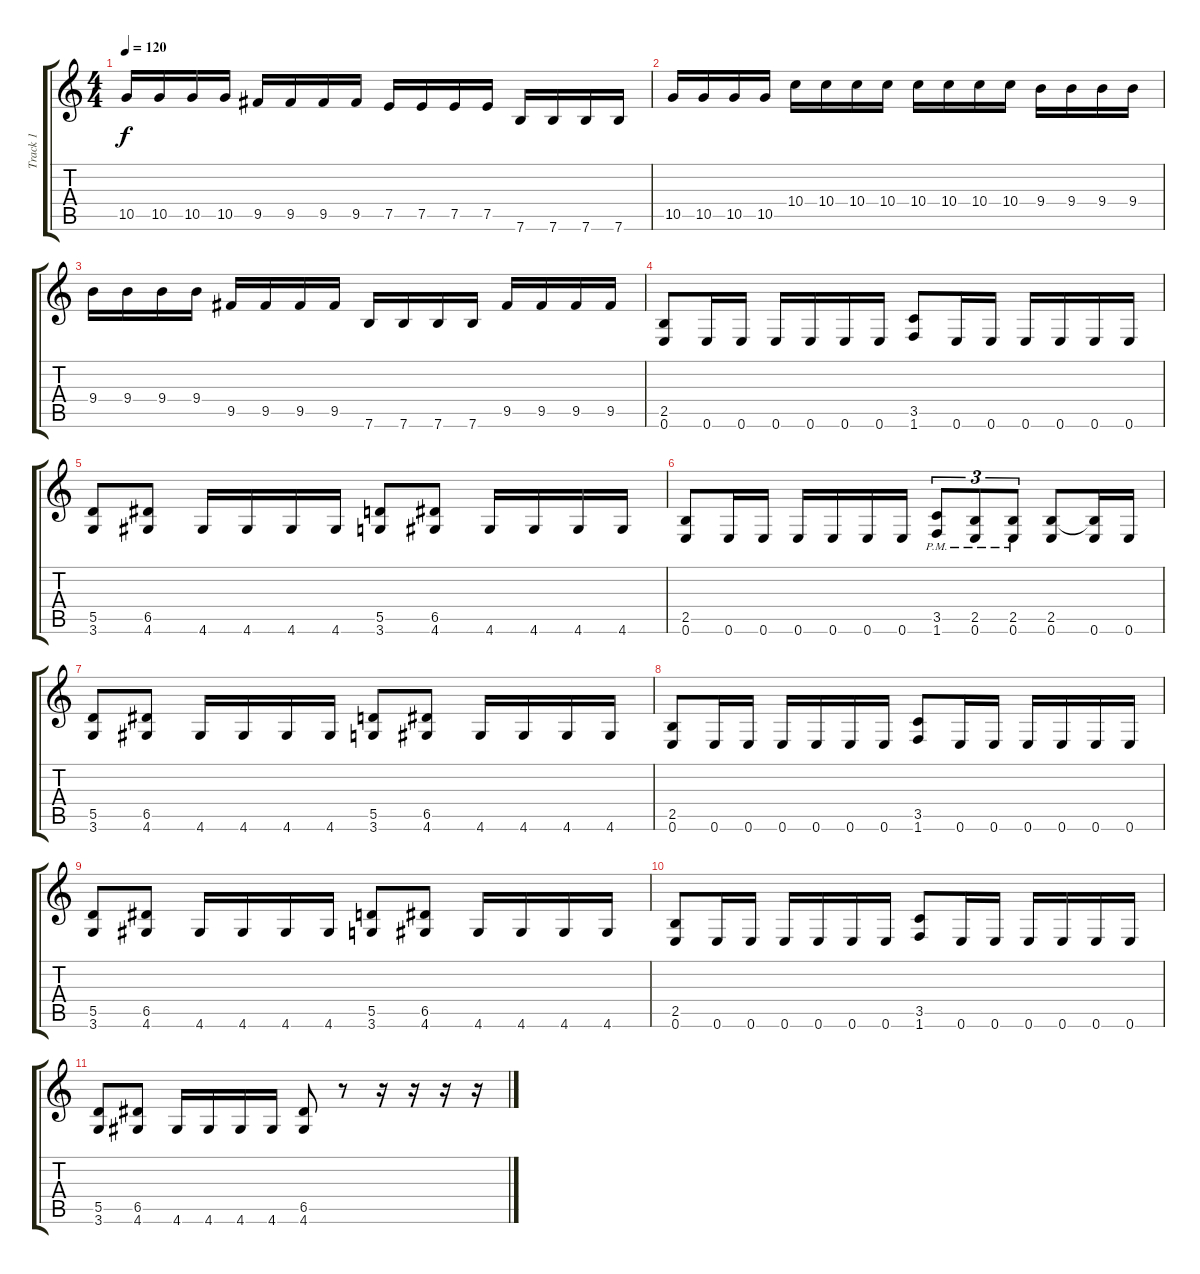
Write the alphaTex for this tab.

\track ("Track 1" "Track 1") {instrument distortionguitar}
\staff {score tabs}
\tuning (E4 B3 G3 D3 A2 E2) {hide}
\ts (4 4)
\tempo 120
\clef g2
\ks c
10.5.16{dy f} 10.5.16 10.5.16 10.5.16 9.5.16 9.5.16 9.5.16 9.5.16 7.5.16 7.5.16 7.5.16 7.5.16 7.6.16 7.6.16 7.6.16 7.6.16 |
10.5.16 10.5.16 10.5.16 10.5.16 10.4.16 10.4.16 10.4.16 10.4.16 10.4.16 10.4.16 10.4.16 10.4.16 9.4.16 9.4.16 9.4.16 9.4.16 |
9.4.16 9.4.16 9.4.16 9.4.16 9.5.16 9.5.16 9.5.16 9.5.16 7.6.16 7.6.16 7.6.16 7.6.16 9.5.16 9.5.16 9.5.16 9.5.16 |
(2.5 0.6).8 0.6.16 0.6.16 0.6.16 0.6.16 0.6.16 0.6.16 (3.5 1.6).8 0.6.16 0.6.16 0.6.16 0.6.16 0.6.16 0.6.16 |
(5.5 3.6).8 (6.5 4.6).8 4.6.16 4.6.16 4.6.16 4.6.16 (5.5 3.6).8 (6.5 4.6).8 4.6.16 4.6.16 4.6.16 4.6.16 |
(2.5 0.6).8 0.6.16 0.6.16 0.6.16 0.6.16 0.6.16 0.6.16 (3.5{pm} 1.6{pm}).8{tu (3 2)} (2.5{pm} 0.6{pm}).8{tu (3 2)} (2.5{pm} 0.6{pm}).8{tu (3 2)} (2.5 0.6).8 (2.5{t} 0.6).16 0.6.16 |
(5.5 3.6).8 (6.5 4.6).8 4.6.16 4.6.16 4.6.16 4.6.16 (5.5 3.6).8 (6.5 4.6).8 4.6.16 4.6.16 4.6.16 4.6.16 |
(2.5 0.6).8 0.6.16 0.6.16 0.6.16 0.6.16 0.6.16 0.6.16 (3.5 1.6).8 0.6.16 0.6.16 0.6.16 0.6.16 0.6.16 0.6.16 |
(5.5 3.6).8 (6.5 4.6).8 4.6.16 4.6.16 4.6.16 4.6.16 (5.5 3.6).8 (6.5 4.6).8 4.6.16 4.6.16 4.6.16 4.6.16 |
(2.5 0.6).8 0.6.16 0.6.16 0.6.16 0.6.16 0.6.16 0.6.16 (3.5 1.6).8 0.6.16 0.6.16 0.6.16 0.6.16 0.6.16 0.6.16 |
(5.5 3.6).8 (6.5 4.6).8 4.6.16 4.6.16 4.6.16 4.6.16 (6.5 4.6).8 r.8 r.16 r.16 r.16 r.16
